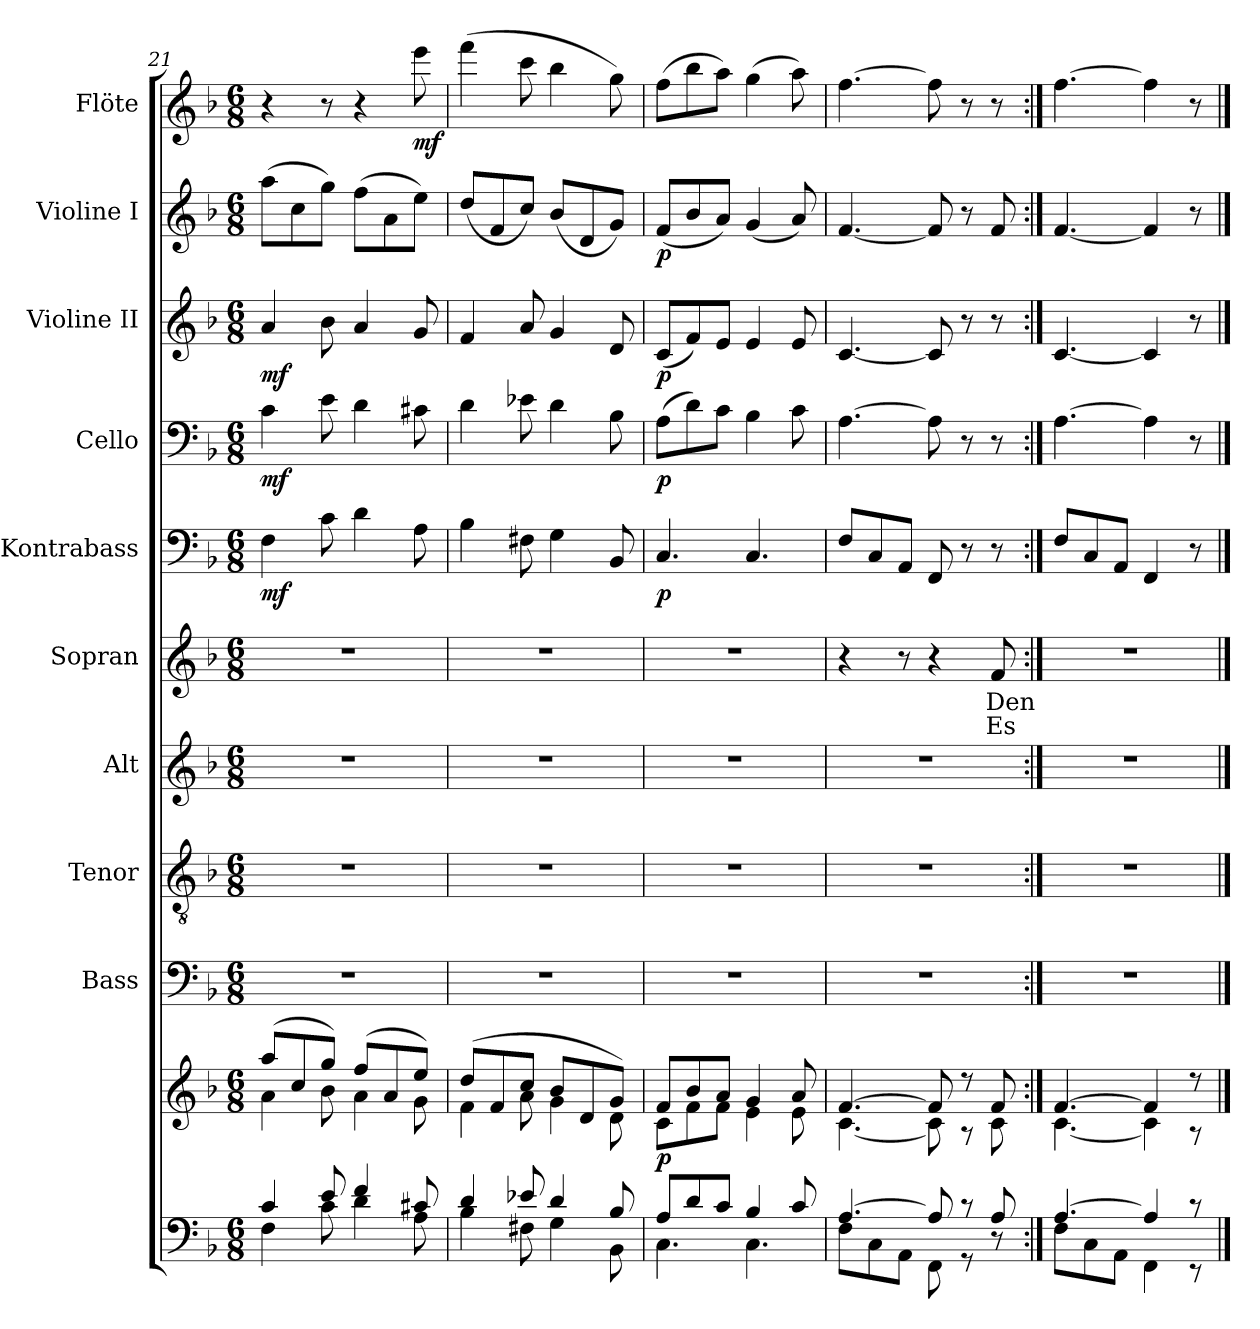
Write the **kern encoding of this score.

**kern	**kern	**dynam	**kern	**kern	**kern	**kern	**text	**text	**kern	**dynam	**kern	**dynam	**kern	**dynam	**kern	**dynam	**kern	**dynam
*part10	*part10	*part10	*part9	*part8	*part7	*part6	*part6	*part6	*part5	*part5	*part4	*part4	*part3	*part3	*part2	*part2	*part1	*part1
*staff11	*staff10	*staff10/11	*staff9	*staff8	*staff7	*staff6	*staff6	*staff6	*staff5	*staff5	*staff4	*staff4	*staff3	*staff3	*staff2	*staff2	*staff1	*staff1
*	*	*	*I"Bass	*I"Tenor	*I"Alt	*I"Sopran	*	*	*I"Kontrabass	*	*I"Cello	*	*I"Violine II	*	*I"Violine I	*	*I"Flöte	*
*	*	*	*I'B.	*I'T.	*I'A.	*I'S.	*	*	*I'Kb.	*	*	*	*I'Vl. II	*	*I'Vl. I	*	*I'Fl.	*
*clefF4	*clefG2	*	*clefF4	*clefGv2	*clefG2	*clefG2	*	*	*clefF4	*	*clefF4	*	*clefG2	*	*clefG2	*	*clefG2	*
*	*	*	*	*	*	*	*	*	*ITrd7c12	*	*	*	*	*	*	*	*	*
*k[b-]	*k[b-]	*	*k[b-]	*k[b-]	*k[b-]	*k[b-]	*	*	*k[b-]	*	*k[b-]	*	*k[b-]	*	*k[b-]	*	*k[b-]	*
*F:	*F:	*	*F:	*F:	*F:	*F:	*	*	*F:	*	*F:	*	*F:	*	*F:	*	*F:	*
*M6/8	*M6/8	*	*M6/8	*M6/8	*M6/8	*M6/8	*	*	*M6/8	*	*M6/8	*	*M6/8	*	*M6/8	*	*M6/8	*
=21	=21	=21	=21	=21	=21	=21	=21	=21	=21	=21	=21	=21	=21	=21	=21	=21	=21	=21
*^	*^	*	*	*	*	*	*	*	*	*	*	*	*	*	*	*	*	*
!	!	!	!	!	!	!	!	!	!	!	!	!LO:DY:b	!	!LO:DY:b	!	!LO:DY:b	!	!	!	!
4c/	4F\	(>8aa/L	4a\	.	2.r	2.r	2.r	2.r	.	.	4FF\	mf	4c\	mf	4a/	mf	(>8aa\L	.	4r	.
.	.	8cc/	.	.	.	.	.	.	.	.	.	.	.	.	.	.	8cc\	.	.	.
8e/	8c\	8gg/J)	8b-\	.	.	.	.	.	.	.	8C\	.	8e\	.	8b-\	.	8gg\J)	.	8r	.
4f/	4d\	(>8ff/L	4a\	.	.	.	.	.	.	.	4D\	.	4d\	.	4a/	.	(>8ff\L	.	4r	.
.	.	8a/	.	.	.	.	.	.	.	.	.	.	.	.	.	.	8a\	.	.	.
!	!	!	!	!	!	!	!	!	!	!	!	!	!	!	!	!	!	!	!	!LO:DY:b
8c#X/	8A\	8ee/J)	8g\	.	.	.	.	.	.	.	8AA\	.	8c#X\	.	8g/	.	8ee\J)	.	8eee\	mf
=22	=22	=22	=22	=22	=22	=22	=22	=22	=22	=22	=22	=22	=22	=22	=22	=22	=22	=22	=22	=22
4d/	4B-\	(>8dd/L	4f\	.	2.r	2.r	2.r	2.r	.	.	4BB-\	.	4d\	.	4f/	.	(<8dd/L	.	(>4fff\	.
.	.	8f/	.	.	.	.	.	.	.	.	.	.	.	.	.	.	8f/	.	.	.
8e-X/	8F#X\	8cc/J	8a\	.	.	.	.	.	.	.	8FF#X\	.	8e-X\	.	8a/	.	8cc/J)	.	8ccc\	.
4d/	4G\	8b-/L	4g\	.	.	.	.	.	.	.	4GG\	.	4d\	.	4g/	.	(<8b-/L	.	4bb-\	.
.	.	8d/	.	.	.	.	.	.	.	.	.	.	.	.	.	.	8d/	.	.	.
8B-/	8BB-\	8g/J)	8d\	.	.	.	.	.	.	.	8BBB-/	.	8B-\	.	8d/	.	8g/J)	.	8gg\)	.
=23	=23	=23	=23	=23	=23	=23	=23	=23	=23	=23	=23	=23	=23	=23	=23	=23	=23	=23	=23	=23
!	!	!	!	!LO:DY:b	!	!	!	!	!	!	!	!LO:DY:b	!	!LO:DY:b	!	!LO:DY:b	!	!LO:DY:b	!	!
8A/L	4.C\	8f/L	8c\L	p	2.r	2.r	2.r	2.r	.	.	4.CC/	p	(>8A\L	p	(<8c/L	p	(<8f/L	p	(>8ff\L	.
8d/	.	8b-/	8f\	.	.	.	.	.	.	.	.	.	8d\)	.	8f/)	.	8b-/	.	8bb-\	.
8c/J	.	8a/J	8f\J	.	.	.	.	.	.	.	.	.	8c\J	.	8e/J	.	8a/J)	.	8aa\J)	.
4B-/	4.C\	4g/	4e\	.	.	.	.	.	.	.	4.CC/	.	4B-\	.	4e/	.	(<4g/	.	(>4gg\	.
8c/	.	8a/	8e\	.	.	.	.	.	.	.	.	.	8c\	.	8e/	.	8a/)	.	8aa\)	.
=24	=24	=24	=24	=24	=24	=24	=24	=24	=24	=24	=24	=24	=24	=24	=24	=24	=24	=24	=24	=24
[>4.A/	8F\L	[>4.f/	[<4.c\	.	2.r	2.r	2.r	4r	.	.	8FF/L	.	[4.A\	.	[4.c/	.	[4.f/	.	[4.ff\	.
.	8C\	.	.	.	.	.	.	.	.	.	8CC/	.	.	.	.	.	.	.	.	.
.	8AA\J	.	.	.	.	.	.	8r	.	.	8AAA/J	.	.	.	.	.	.	.	.	.
8A/]	8FF\	8f/]	8c\]	.	.	.	.	4r	.	.	8FFF/	.	8A\]	.	8c/]	.	8f/]	.	8ff\]	.
8r	8r	8r	8r	.	.	.	.	.	.	.	8r	.	8r	.	8r	.	8r	.	8r	.
!	!	!	!	!	!	!	!	!	!LO:LY:b	!LO:LY:b	!	!	!	!	!	!	!	!	!	!
8A/	8rC	8f/	8c\	.	.	.	.	8f/	Den	Es	8r	.	8r	.	8r	.	8f/	.	8r	.
=25:|!	=25:|!	=25:|!	=25:|!	=25:|!	=25:|!	=25:|!	=25:|!	=25:|!	=25:|!	=25:|!	=25:|!	=25:|!	=25:|!	=25:|!	=25:|!	=25:|!	=25:|!	=25:|!	=25:|!	=25:|!
[>4.A/	8F\L	[>4.f/	[<4.c\	.	2.r	2.r	2.r	2.r	.	.	8FF/L	.	[4.A\	.	[4.c/	.	[4.f/	.	[4.ff\	.
.	8C\	.	.	.	.	.	.	.	.	.	8CC/	.	.	.	.	.	.	.	.	.
.	8AA\J	.	.	.	.	.	.	.	.	.	8AAA/J	.	.	.	.	.	.	.	.	.
4A/]	4FF\	4f/]	4c\]	.	.	.	.	.	.	.	4FFF/	.	4A\]	.	4c/]	.	4f/]	.	4ff\]	.
8r	8r	8r	8r	.	.	.	.	.	.	.	8r	.	8r	.	8r	.	8r	.	8r	.
*v	*v	*	*	*	*	*	*	*	*	*	*	*	*	*	*	*	*	*	*	*
*	*v	*v	*	*	*	*	*	*	*	*	*	*	*	*	*	*	*	*	*
==	==	==	==	==	==	==	==	==	==	==	==	==	==	==	==	==	==	==
*-	*-	*-	*-	*-	*-	*-	*-	*-	*-	*-	*-	*-	*-	*-	*-	*-	*-	*-
